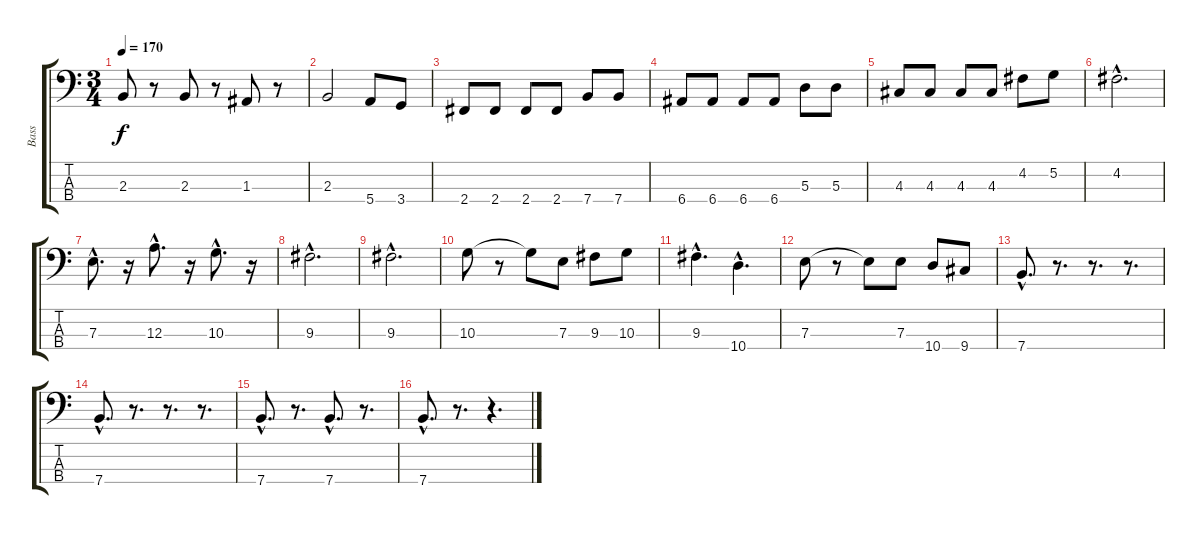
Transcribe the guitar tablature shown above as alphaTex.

\track ("Bass" "Bass") {instrument electricbassfinger}
\staff {score tabs}
\tuning (G2 D2 A1 E1) {hide}
\ts (3 4)
\tempo 170
\clef f4
\ks c
2.3.8{dy f} r.8 2.3.8 r.8 1.3.8 r.8 |
2.3.2 5.4.8 3.4.8 |
2.4.8 2.4.8 2.4.8 2.4.8 7.4.8 7.4.8 |
6.4.8 6.4.8 6.4.8 6.4.8 5.3.8 5.3.8 |
4.3.8 4.3.8 4.3.8 4.3.8 4.2.8 5.2.8 |
4.2{hac}.2{d} |
7.3{hac}.8{d} r.16 12.3{hac}.8{d} r.16 10.3{hac}.8{d} r.16 |
9.3{hac}.2{d} |
9.3{hac}.2{d} |
10.3.8 r.8 10.3{t}.8 7.3.8 9.3.8 10.3.8 |
9.3{hac}.4{d} 10.4{hac}.4{d} |
7.3.8 r.8 7.3{t}.8 7.3.8 10.4.8 9.4.8 |
7.4{hac}.8{d} r.8{d} r.8{d} r.8{d} |
7.4{hac}.8{d} r.8{d} r.8{d} r.8{d} |
7.4{hac}.8{d} r.8{d} 7.4{hac}.8{d} r.8{d} |
7.4{hac}.8{d} r.8{d} r.4{d}
